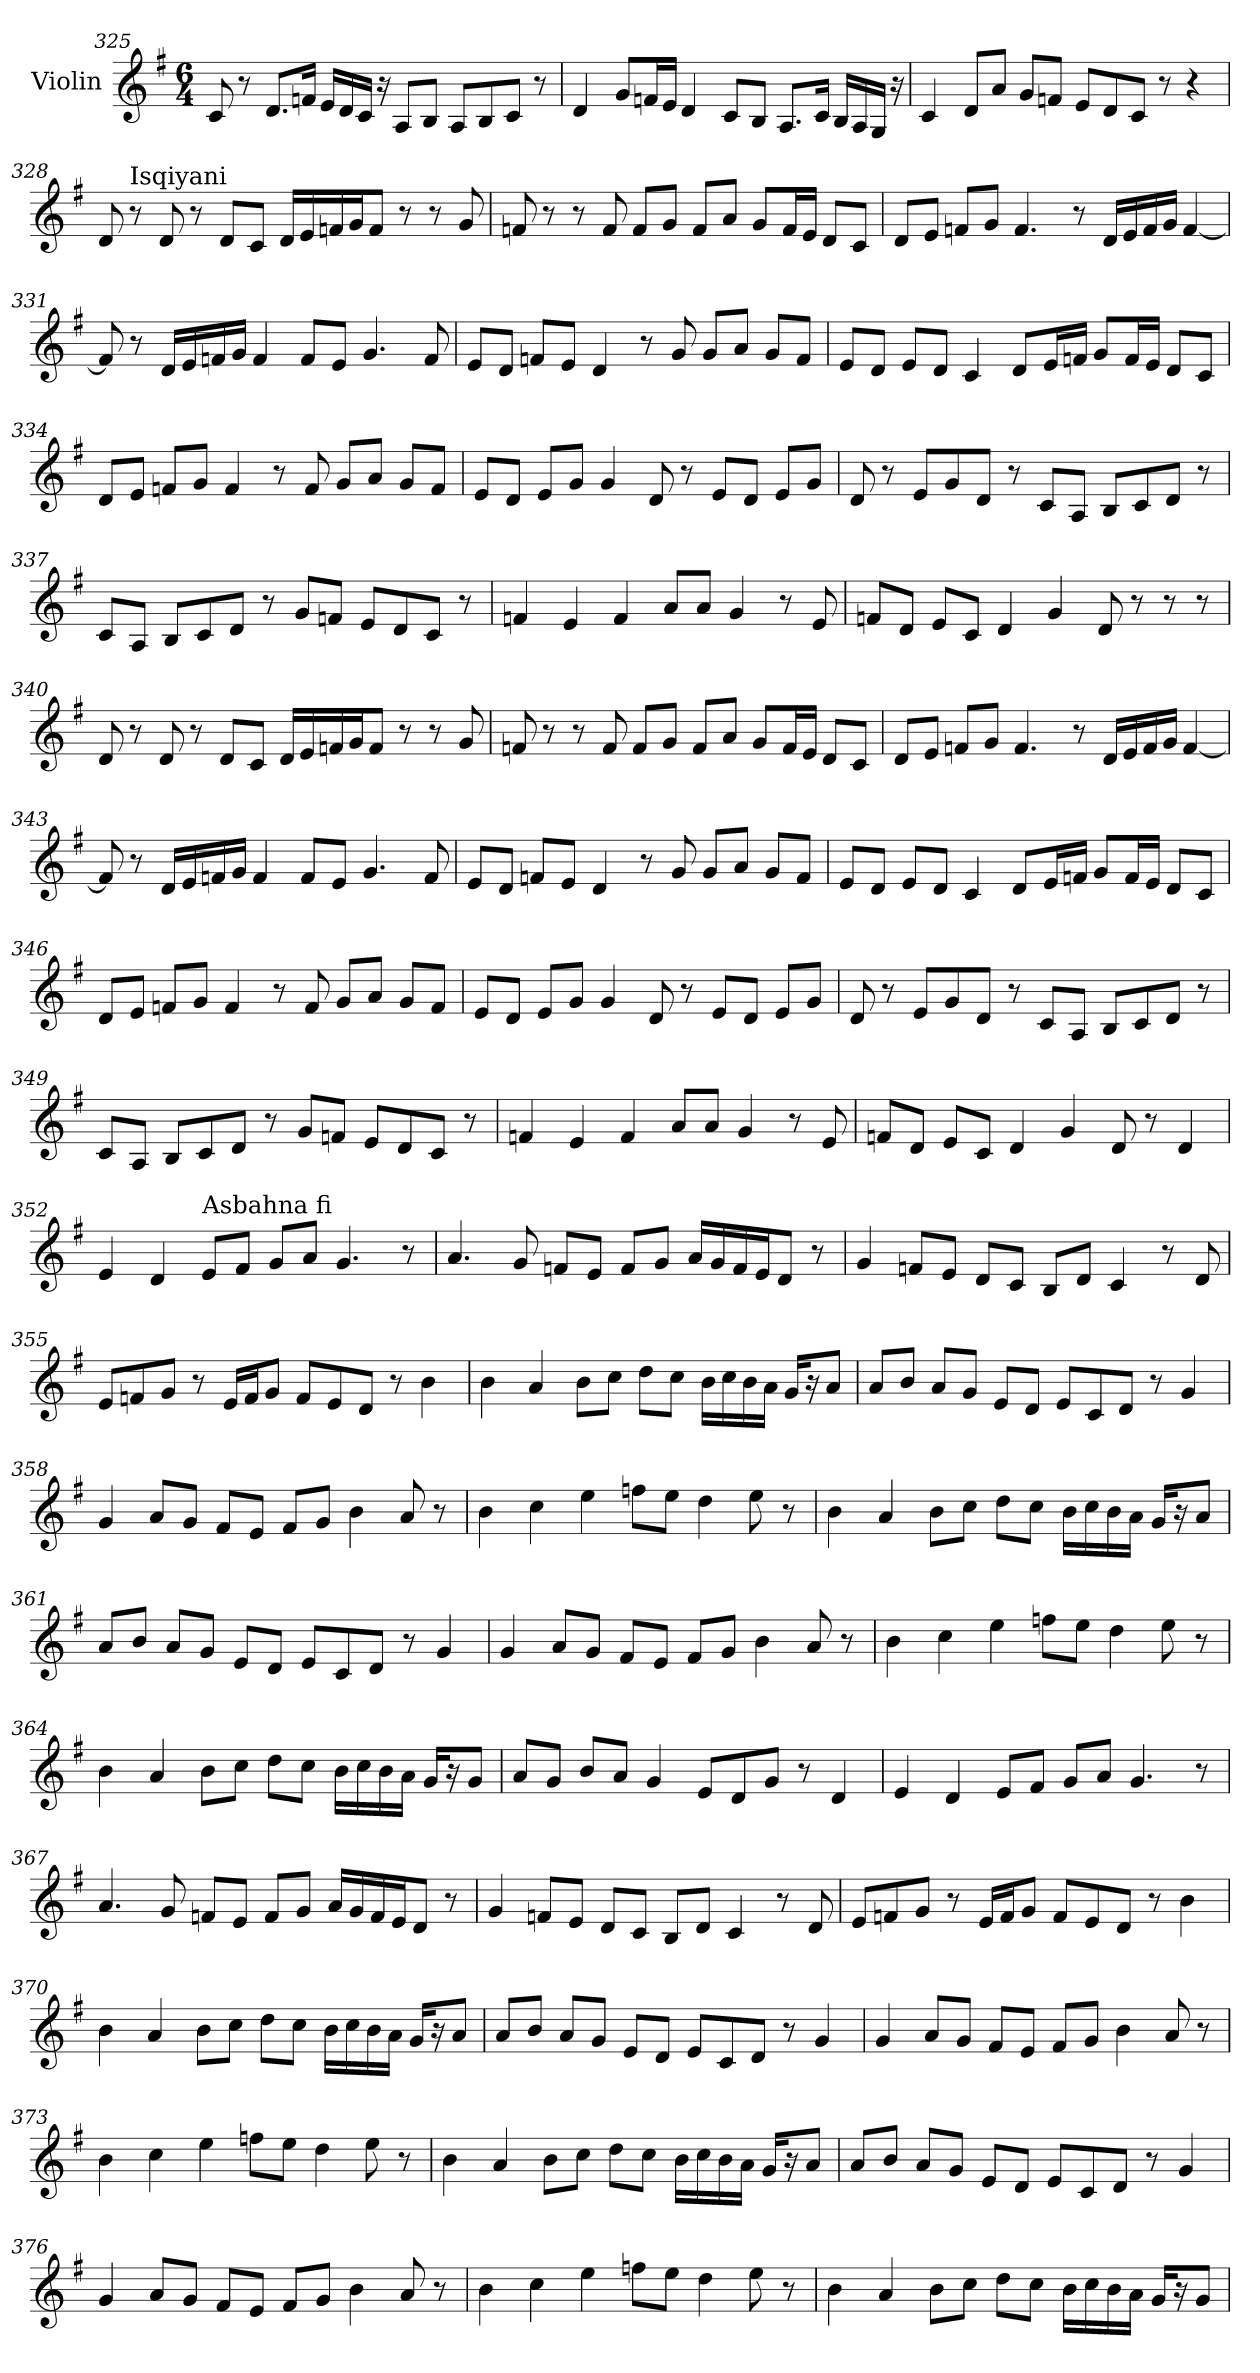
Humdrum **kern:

**kern
*part1
*staff1
*I"Violin
*clefG2
*k[f#]
*G:
*M6/4
=325
8c/
8r
8.d/L
16fn/Jk
16e/LL
16d/
16c/JJ
16r
8A/L
8B/J
8A/L
8B/
8c/J
8r
!!LO:PB:g=z
=326
4d/
8g/L
16fn/L
16e/JJ
4d/
8c/L
8B/J
8.A/L
16c/Jk
16B/LL
16A/
16G/JJ
16r
=327
4c/
8d/L
8a/J
8g/L
8fn/J
8e/L
8d/
8c/J
8r
4r
!!LO:LB:g=z
=328
8d/
!LO:TX:a:t=Isqiyani
8r
8d/
8r
8d/L
8c/J
16d/LL
16e/
16fn/
16g/J
8f/J
8r
8r
8g/
=329
8fn/
8r
8r
8f/
8f/L
8g/J
8f/L
8a/J
8g/L
16f/L
16e/JJ
8d/L
8c/J
!!LO:LB:g=z
=330
8d/L
8e/J
8fn/L
8g/J
4.f/
8r
16d/LL
16e/
16f/
16g/JJ
[4f/
=331
8f/]
8r
16d/LL
16e/
16fn/
16g/JJ
4f/
8f/L
8e/J
4.g/
8f/
=332
8e/L
8d/J
8fn/L
8e/J
4d/
8r
8g/
8g/L
8a/J
8g/L
8f/J
!!LO:LB:g=z
=333
8e/L
8d/J
8e/L
8d/J
4c/
8d/L
16e/L
16fn/JJ
8g/L
16f/L
16e/JJ
8d/L
8c/J
=334
8d/L
8e/J
8fn/L
8g/J
4f/
8r
8f/
8g/L
8a/J
8g/L
8f/J
=335
8e/L
8d/J
8e/L
8g/J
4g/
8d/
8r
8e/L
8d/J
8e/L
8g/J
!!LO:LB:g=z
=336
8d/
8r
8e/L
8g/
8d/J
8r
8c/L
8A/J
8B/L
8c/
8d/J
8r
=337
8c/L
8A/J
8B/L
8c/
8d/J
8r
8g/L
8fn/J
8e/L
8d/
8c/J
8r
=338
4fn/
4e/
4f/
8a/L
8a/J
4g/
8r
8e/
!!LO:LB:g=z
=339
8fn/L
8d/J
8e/L
8c/J
4d/
4g/
8d/
8r
8r
8r
=340
8d/
8r
8d/
8r
8d/L
8c/J
16d/LL
16e/
16fn/
16g/J
8f/J
8r
8r
8g/
!!LO:LB:g=z
=341
8fn/
8r
8r
8f/
8f/L
8g/J
8f/L
8a/J
8g/L
16f/L
16e/JJ
8d/L
8c/J
!!LO:LB:g=z
=342
8d/L
8e/J
8fn/L
8g/J
4.f/
8r
16d/LL
16e/
16f/
16g/JJ
[4f/
=343
8f/]
8r
16d/LL
16e/
16fn/
16g/JJ
4f/
8f/L
8e/J
4.g/
8f/
=344
8e/L
8d/J
8fn/L
8e/J
4d/
8r
8g/
8g/L
8a/J
8g/L
8f/J
!!LO:PB:g=z
=345
8e/L
8d/J
8e/L
8d/J
4c/
8d/L
16e/L
16fn/JJ
8g/L
16f/L
16e/JJ
8d/L
8c/J
=346
8d/L
8e/J
8fn/L
8g/J
4f/
8r
8f/
8g/L
8a/J
8g/L
8f/J
=347
8e/L
8d/J
8e/L
8g/J
4g/
8d/
8r
8e/L
8d/J
8e/L
8g/J
!!LO:PB:g=z
=348
8d/
8r
8e/L
8g/
8d/J
8r
8c/L
8A/J
8B/L
8c/
8d/J
8r
=349
8c/L
8A/J
8B/L
8c/
8d/J
8r
8g/L
8fn/J
8e/L
8d/
8c/J
8r
=350
4fn/
4e/
4f/
8a/L
8a/J
4g/
8r
8e/
!!LO:LB:g=z
=351
8fn/L
8d/J
8e/L
8c/J
4d/
4g/
8d/
8r
4d/
=352
*MM60
4e/
4d/
!LO:TX:a:t=Asbahna fi
8e/L
8f#/J
8g/L
8a/J
4.g/
8r
=353
4.a/
8g/
8fn/L
8e/J
8f/L
8g/J
16a/LL
16g/
16f/
16e/J
8d/J
8r
!!LO:LB:g=z
=354
4g/
8fn/L
8e/J
8d/L
8c/J
8B/L
8d/J
4c/
8r
8d/
=355
8e/L
8fn/
8g/J
8r
16e/LL
16f/J
8g/J
8f/L
8e/
8d/J
8r
4b\
=356
4b\
4a/
8b\L
8cc\J
8dd\L
8cc\J
16b\LL
16cc\
16b\
16a\JJ
16g/KL
16r
8a/J
!!LO:LB:g=z
=357
8a/L
8b/J
8a/L
8g/J
8e/L
8d/J
8e/L
8c/
8d/J
8r
4g/
=358
4g/
8a/L
8g/J
8f#/L
8e/J
8f#/L
8g/J
4b\
8a/
8r
=359
4b\
4cc\
4ee\
8ffn\L
8ee\J
4dd\
8ee\
8r
!!LO:LB:g=z
=360
4b\
4a/
8b\L
8cc\J
8dd\L
8cc\J
16b\LL
16cc\
16b\
16a\JJ
16g/KL
16r
8a/J
=361
8a/L
8b/J
8a/L
8g/J
8e/L
8d/J
8e/L
8c/
8d/J
8r
4g/
=362
4g/
8a/L
8g/J
8f#/L
8e/J
8f#/L
8g/J
4b\
8a/
8r
!!LO:LB:g=z
=363
4b\
4cc\
4ee\
8ffn\L
8ee\J
4dd\
8ee\
8r
=364
4b\
4a/
8b\L
8cc\J
8dd\L
8cc\J
16b\LL
16cc\
16b\
16a\JJ
16g/KL
16r
8g/J
=365
8a/L
8g/J
8b/L
8a/J
4g/
8e/L
8d/
8g/J
8r
4d/
!!LO:LB:g=z
=366
4e/
4d/
8e/L
8f#/J
8g/L
8a/J
4.g/
8r
=367
4.a/
8g/
8fn/L
8e/J
8f/L
8g/J
16a/LL
16g/
16f/
16e/J
8d/J
8r
=368
4g/
8fn/L
8e/J
8d/L
8c/J
8B/L
8d/J
4c/
8r
8d/
!!LO:LB:g=z
=369
8e/L
8fn/
8g/J
8r
16e/LL
16f/J
8g/J
8f/L
8e/
8d/J
8r
4b\
=370
4b\
4a/
8b\L
8cc\J
8dd\L
8cc\J
16b\LL
16cc\
16b\
16a\JJ
16g/KL
16r
8a/J
=371
8a/L
8b/J
8a/L
8g/J
8e/L
8d/J
8e/L
8c/
8d/J
8r
4g/
!!LO:PB:g=z
=372
4g/
8a/L
8g/J
8f#/L
8e/J
8f#/L
8g/J
4b\
8a/
8r
=373
4b\
4cc\
4ee\
8ffn\L
8ee\J
4dd\
8ee\
8r
=374
4b\
4a/
8b\L
8cc\J
8dd\L
8cc\J
16b\LL
16cc\
16b\
16a\JJ
16g/KL
16r
8a/J
!!LO:LB:g=z
=375
8a/L
8b/J
8a/L
8g/J
8e/L
8d/J
8e/L
8c/
8d/J
8r
4g/
=376
4g/
8a/L
8g/J
8f#/L
8e/J
8f#/L
8g/J
4b\
8a/
8r
=377
4b\
4cc\
4ee\
8ffn\L
8ee\J
4dd\
8ee\
8r
!!LO:LB:g=z
=378
4b\
4a/
8b\L
8cc\J
8dd\L
8cc\J
16b\LL
16cc\
16b\
16a\JJ
16g/KL
16r
8g/J
=
*-
